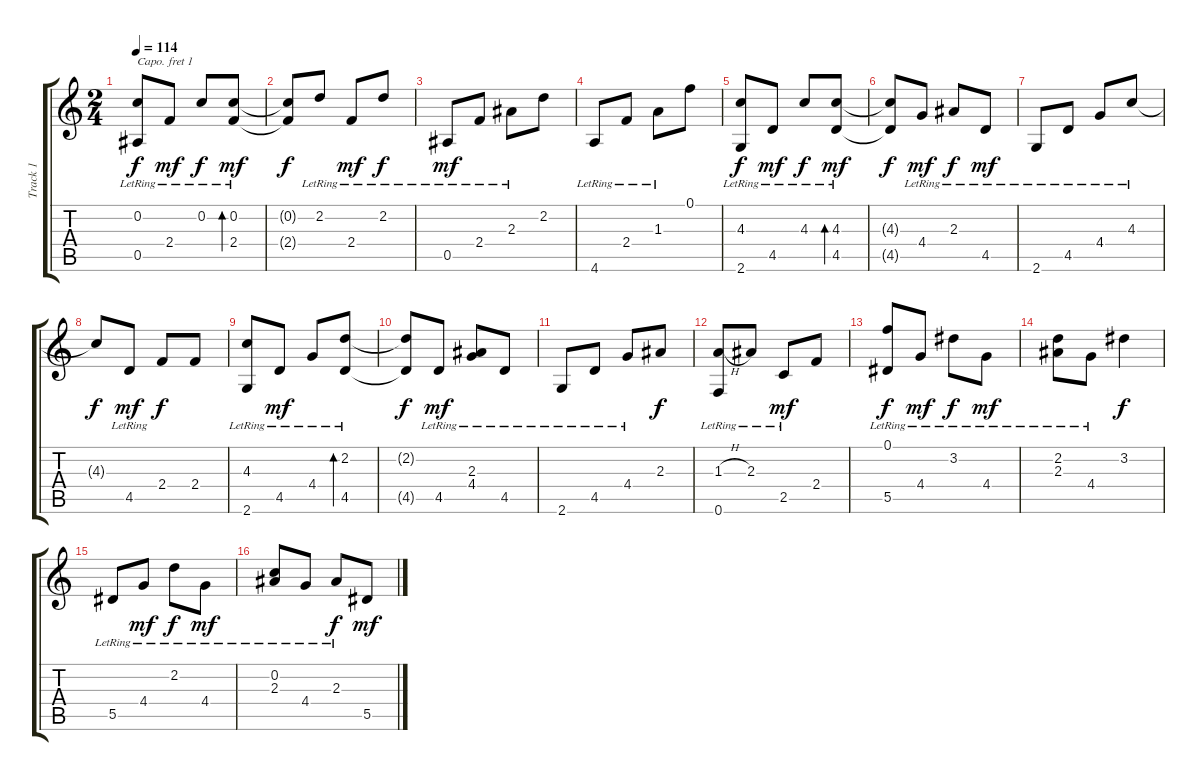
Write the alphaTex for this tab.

\track ("Track 1" "Track 1") {instrument acousticguitarsteel}
\staff {score tabs}
\capo 1
\tuning (E4 B3 G3 D3 A2 E2) {hide}
\ts (2 4)
\tempo 114
\clef g2
\ks c
(0.2{lr} 0.5{lr}).8{dy f} 2.4{lr}.8{dy mf} 0.2{lr}.8{dy f} (0.2{lr} 2.4{lr}).8{bd 60 dy mf} |
(0.2{t} 2.4{t}).8{dy f} 2.2{lr}.8 2.4{lr}.8{dy mf} 2.2{lr}.8{dy f} |
0.5{lr}.8{dy mf} 2.4{lr}.8 2.3{lr}.8 2.2.8 |
4.6{lr}.8 2.4{lr}.8 1.3{lr}.8 0.1.8 |
(4.3{lr} 2.6{lr}).8{dy f} 4.5{lr}.8{dy mf} 4.3{lr}.8{dy f} (4.3{lr} 4.5{lr}).8{bd 60 dy mf} |
(4.3{t} 4.5{t}).8{dy f} 4.4{lr}.8{dy mf} 2.3{lr}.8{dy f} 4.5{lr}.8{dy mf} |
2.6{lr}.8 4.5{lr}.8 4.4{lr}.8 4.3{lr}.8 |
4.3{t}.8{dy f} 4.5{lr}.8{dy mf} 2.4.8{dy f} 2.4.8 |
(4.3{lr} 2.6{lr}).8 4.5{lr}.8{dy mf} 4.4{lr}.8 (2.2{lr} 4.5{lr}).8{bd 60} |
(2.2{t} 4.5{t}).8{dy f} 4.5{lr}.8{dy mf} (2.3{lr} 4.4{lr}).8 4.5{lr}.8 |
2.6{lr}.8 4.5{lr}.8 4.4{lr}.8 2.3.8{dy f} |
(1.3{h} 0.6{lr}).8 2.3{lr}.8 2.5{lr}.8{dy mf} 2.4.8 |
(0.1{lr} 5.5{lr}).8{dy f} 4.4{lr}.8{dy mf} 3.2{lr}.8{dy f} 4.4{lr}.8{dy mf} |
(2.2{lr} 2.3{lr}).8 4.4{lr}.8 3.2.4{dy f} |
5.5{lr}.8 4.4{lr}.8{dy mf} 2.2{lr}.8{dy f} 4.4{lr}.8{dy mf} |
(0.2{lr} 2.3{lr}).8 4.4{lr}.8 2.3{lr}.8{dy f} 5.5.8{dy mf}
